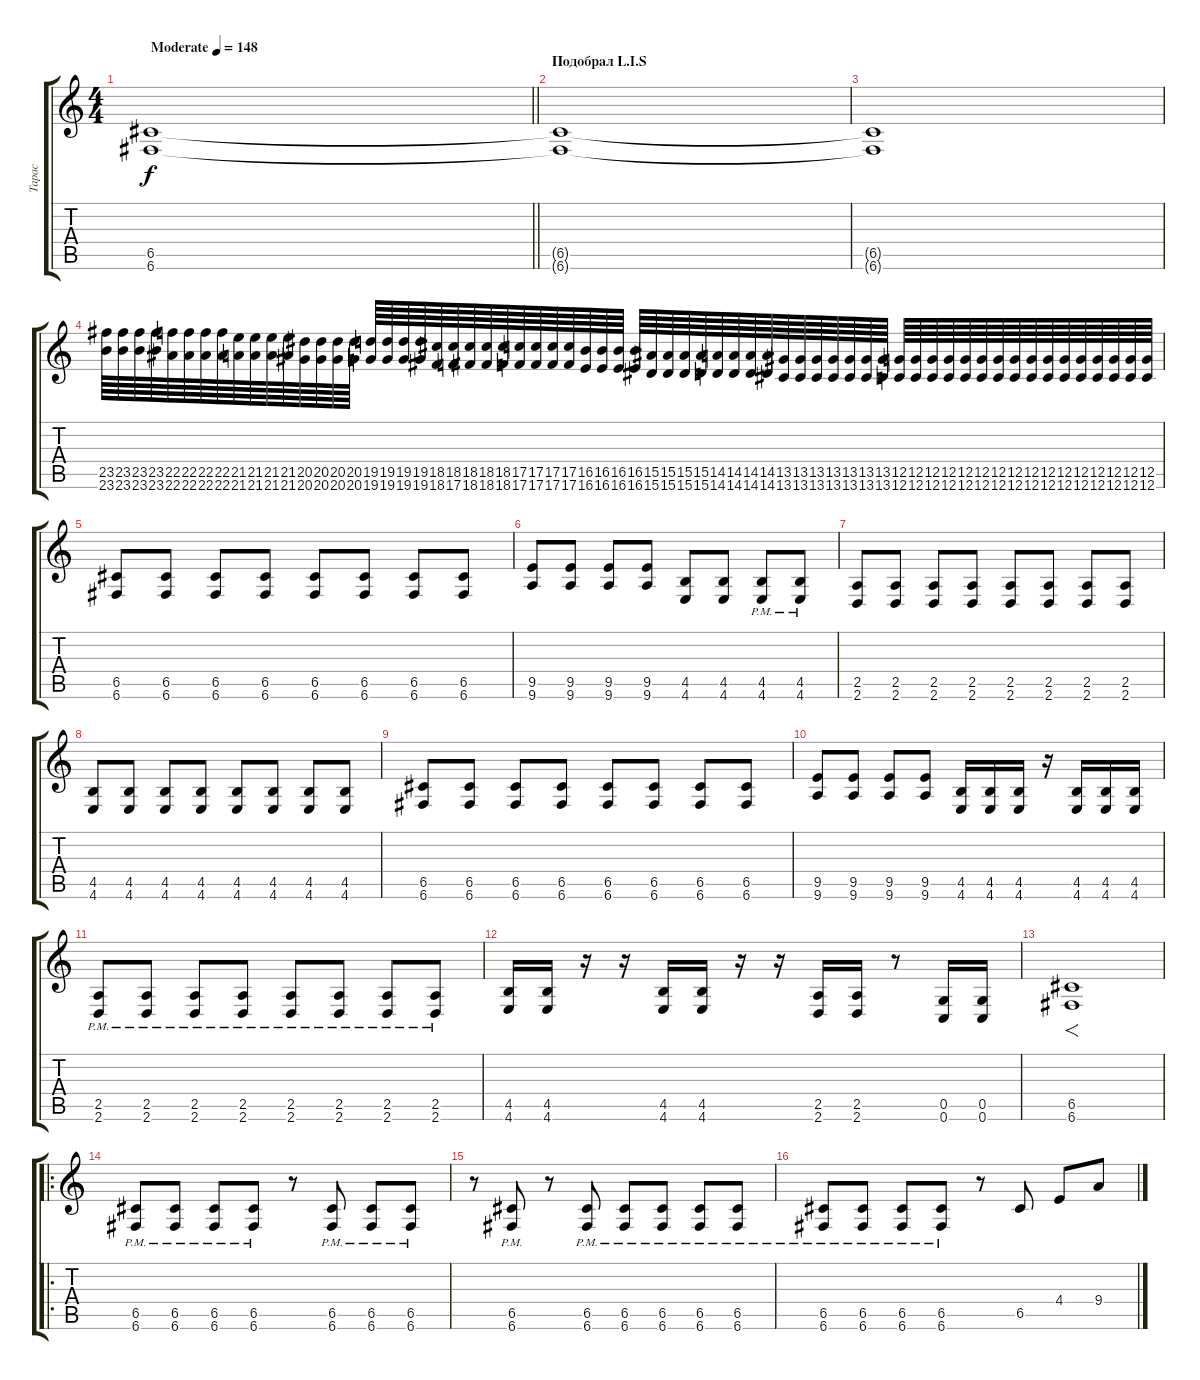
\track ("Тарас" "Тарас") {instrument distortionguitar}
\staff {score tabs}
\tuning (D4 A3 F3 C3 G2 C2) {hide}
\ts (4 4)
\tempo (148 "Moderate")
\clef g2
\barLineRight lightlight
\ks c
(6.5 6.6).1{dy f instrument distortionguitar} |
\section ("" "Подобрал L.I.S")
(6.5{t} 6.6{t}).1 |
(6.5{t} 6.6{t}).1 |
(23.5 23.6).64 (23.5 23.6).64 (23.5 23.6).64 (23.5 23.6).64 (22.5 22.6).64 (22.5 22.6).64 (22.5 22.6).64 (22.5 22.6).64 (21.5 21.6).64 (21.5 21.6).64 (21.5 21.6).64 (21.5 21.6).64 (20.5 20.6).64 (20.5 20.6).64 (20.5 20.6).64 (20.5 20.6).64 (19.5 19.6).64 (19.5 19.6).64 (19.5 19.6).64 (19.5 19.6).64 (18.5 18.6).64 (18.5 17.6).64 (18.5 18.6).64 (18.5 18.6).64 (18.5 18.6).64 (17.5 17.6).64 (17.5 17.6).64 (17.5 17.6).64 (17.5 17.6).64 (16.5 16.6).64 (16.5 16.6).64 (16.5 16.6).64 (16.5 16.6).64 (15.5 15.6).64 (15.5 15.6).64 (15.5 15.6).64 (15.5 15.6).64 (14.5 14.6).64 (14.5 14.6).64 (14.5 14.6).64 (14.5 14.6).64 (13.5 13.6).64 (13.5 13.6).64 (13.5 13.6).64 (13.5 13.6).64 (13.5 13.6).64 (13.5 13.6).64 (13.5 13.6).64 (12.5 12.6).64 (12.5 12.6).64 (12.5 12.6).64 (12.5 12.6).64 (12.5 12.6).64 (12.5 12.6).64 (12.5 12.6).64 (12.5 12.6).64 (12.5 12.6).64 (12.5 12.6).64 (12.5 12.6).64 (12.5 12.6).64 (12.5 12.6).64 (12.5 12.6).64 (12.5 12.6).64 (12.5 12.6).64 |
(6.5 6.6).8 (6.5 6.6).8 (6.5 6.6).8 (6.5 6.6).8 (6.5 6.6).8 (6.5 6.6).8 (6.5 6.6).8 (6.5 6.6).8 |
(9.5 9.6).8 (9.5 9.6).8 (9.5 9.6).8 (9.5 9.6).8 (4.5 4.6).8 (4.5 4.6).8 (4.5{pm} 4.6{pm}).8 (4.5{pm} 4.6{pm}).8 |
(2.5 2.6).8 (2.5 2.6).8 (2.5 2.6).8 (2.5 2.6).8 (2.5 2.6).8 (2.5 2.6).8 (2.5 2.6).8 (2.5 2.6).8 |
(4.5 4.6).8 (4.5 4.6).8 (4.5 4.6).8 (4.5 4.6).8 (4.5 4.6).8 (4.5 4.6).8 (4.5 4.6).8 (4.5 4.6).8 |
(6.5 6.6).8 (6.5 6.6).8 (6.5 6.6).8 (6.5 6.6).8 (6.5 6.6).8 (6.5 6.6).8 (6.5 6.6).8 (6.5 6.6).8 |
(9.5 9.6).8 (9.5 9.6).8 (9.5 9.6).8 (9.5 9.6).8 (4.5 4.6).16 (4.5 4.6).16 (4.5 4.6).16 r.16 (4.5 4.6).16 (4.5 4.6).16 (4.5 4.6).16 |
(2.5{pm} 2.6{pm}).8 (2.5{pm} 2.6{pm}).8 (2.5{pm} 2.6{pm}).8 (2.5{pm} 2.6{pm}).8 (2.5{pm} 2.6{pm}).8 (2.5{pm} 2.6{pm}).8 (2.5{pm} 2.6{pm}).8 (2.5{pm} 2.6{pm}).8 |
(4.5 4.6).16 (4.5 4.6).16 r.16 r.16 (4.5 4.6).16 (4.5 4.6).16 r.16 r.16 (2.5 2.6).16 (2.5 2.6).16 r.8 (0.5 0.6).16 (0.5 0.6).16 |
(6.5 6.6).1{f} |
\ro
(6.5{pm} 6.6{pm}).8 (6.5{pm} 6.6{pm}).8 (6.5{pm} 6.6{pm}).8 (6.5{pm} 6.6{pm}).8 r.8 (6.5{pm} 6.6{pm}).8 (6.5{pm} 6.6{pm}).8 (6.5{pm} 6.6{pm}).8 |
r.8 (6.5{pm} 6.6{pm}).8 r.8 (6.5{pm} 6.6{pm}).8 (6.5{pm} 6.6{pm}).8 (6.5{pm} 6.6{pm}).8 (6.5{pm} 6.6{pm}).8 (6.5{pm} 6.6{pm}).8 |
(6.5{pm} 6.6{pm}).8 (6.5{pm} 6.6{pm}).8 (6.5{pm} 6.6{pm}).8 (6.5{pm} 6.6{pm}).8 r.8 6.5.8 4.4.8 9.4.8
